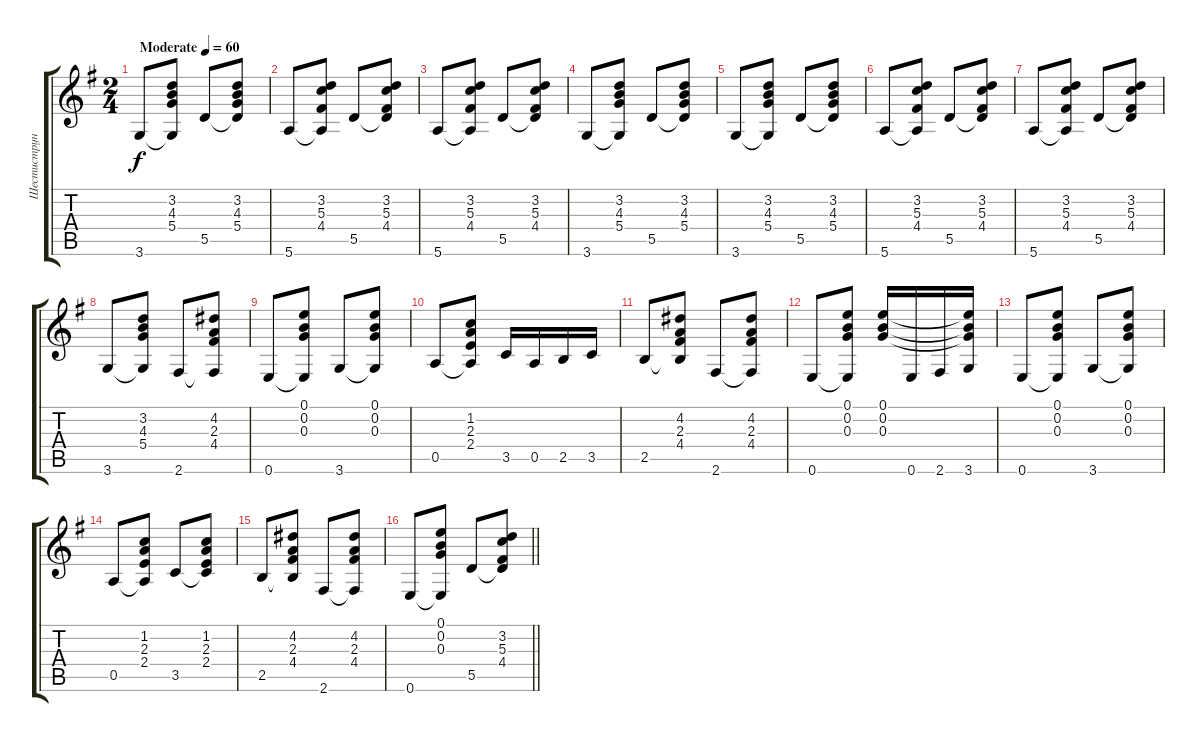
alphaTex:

\track ("Шестиструнная гитара" "Шестиструн") {instrument acousticguitarsteel}
\staff {score tabs}
\tuning (E4 B3 G3 D3 A2 E2) {hide}
\ts (2 4)
\tempo (60 "Moderate")
\clef g2
\ks g
3.6.8{dy f instrument acousticguitarsteel} (3.2 4.3 5.4 3.6{t}).8 5.5.8 (3.2 4.3 5.4 5.5{t}).8 |
5.6.8 (3.2 5.3 4.4 5.6{t}).8 5.5.8 (3.2 5.3 4.4 5.5{t}).8 |
5.6.8 (3.2 5.3 4.4 5.6{t}).8 5.5.8 (3.2 5.3 4.4 5.5{t}).8 |
3.6.8 (3.2 4.3 5.4 3.6{t}).8 5.5.8 (3.2 4.3 5.4 5.5{t}).8 |
3.6.8 (3.2 4.3 5.4 3.6{t}).8 5.5.8 (3.2 4.3 5.4 5.5{t}).8 |
5.6.8 (3.2 5.3 4.4 5.6{t}).8 5.5.8 (3.2 5.3 4.4 5.5{t}).8 |
5.6.8 (3.2 5.3 4.4 5.6{t}).8 5.5.8 (3.2 5.3 4.4 5.5{t}).8 |
3.6.8 (3.2 4.3 5.4 3.6{t}).8 2.6.8 (4.2 2.3 4.4 2.6{t}).8 |
0.6.8 (0.1 0.2 0.3 0.6{t}).8 3.6.8 (0.1 0.2 0.3 3.6{t}).8 |
0.5.8 (1.2 2.3 2.4 0.5{t}).8 3.5.16 0.5.16 2.5.16 3.5.16 |
2.5.8 (4.2 2.3 4.4 2.5{t}).8 2.6.8 (4.2 2.3 4.4 2.6{t}).8 |
0.6.8 (0.1 0.2 0.3 0.6{t}).8 (0.1 0.2 0.3).16 0.6.16 2.6.16 (0.1{t} 0.2{t} 0.3{t} 3.6).16 |
0.6.8 (0.1 0.2 0.3 0.6{t}).8 3.6.8 (0.1 0.2 0.3 3.6{t}).8 |
0.5.8 (1.2 2.3 2.4 0.5{t}).8 3.5.8 (1.2 2.3 2.4 3.5{t}).8 |
2.5.8 (4.2 2.3 4.4 2.5{t}).8 2.6.8 (4.2 2.3 4.4 2.6{t}).8 |
\barLineRight lightlight
0.6.8 (0.1 0.2 0.3 0.6{t}).8 5.5.8 (3.2 5.3 4.4 5.5{t}).8
